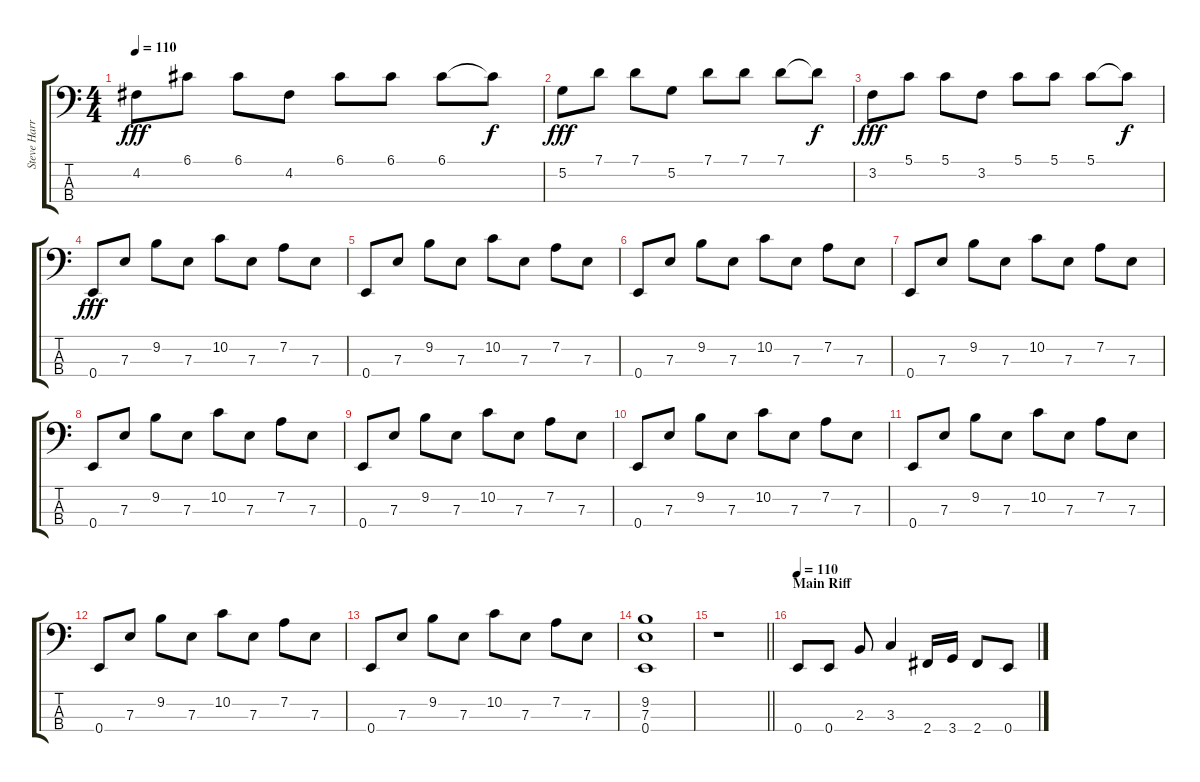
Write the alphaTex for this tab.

\track ("Steve Harris" "Steve Harr") {solo instrument electricbassfinger}
\staff {score tabs}
\tuning (G2 D2 A1 E1) {hide}
\ts (4 4)
\tempo 110
\clef f4
\ks c
4.2.8{dy fff} 6.1.8 6.1.8 4.2.8 6.1.8 6.1.8 6.1.8 6.1{t}.8{dy f} |
5.2.8{dy fff} 7.1.8 7.1.8 5.2.8 7.1.8 7.1.8 7.1.8 7.1{t}.8{dy f} |
3.2.8{dy fff} 5.1.8 5.1.8 3.2.8 5.1.8 5.1.8 5.1.8 5.1{t}.8{dy f} |
0.4.8{dy fff} 7.3.8 9.2.8 7.3.8 10.2.8 7.3.8 7.2.8 7.3.8 |
0.4.8 7.3.8 9.2.8 7.3.8 10.2.8 7.3.8 7.2.8 7.3.8 |
0.4.8 7.3.8 9.2.8 7.3.8 10.2.8 7.3.8 7.2.8 7.3.8 |
0.4.8 7.3.8 9.2.8 7.3.8 10.2.8 7.3.8 7.2.8 7.3.8 |
0.4.8 7.3.8 9.2.8 7.3.8 10.2.8 7.3.8 7.2.8 7.3.8 |
0.4.8 7.3.8 9.2.8 7.3.8 10.2.8 7.3.8 7.2.8 7.3.8 |
0.4.8 7.3.8 9.2.8 7.3.8 10.2.8 7.3.8 7.2.8 7.3.8 |
0.4.8 7.3.8 9.2.8 7.3.8 10.2.8 7.3.8 7.2.8 7.3.8 |
0.4.8 7.3.8 9.2.8 7.3.8 10.2.8 7.3.8 7.2.8 7.3.8 |
0.4.8 7.3.8 9.2.8 7.3.8 10.2.8 7.3.8 7.2.8 7.3.8 |
(9.2 7.3 0.4).1 |
\barLineRight lightlight
r.1 |
\section ("" "Main Riff")
\tempo 110
0.4.8 0.4.8 2.3.8 3.3.4 2.4.16 3.4.16 2.4.8 0.4.8
